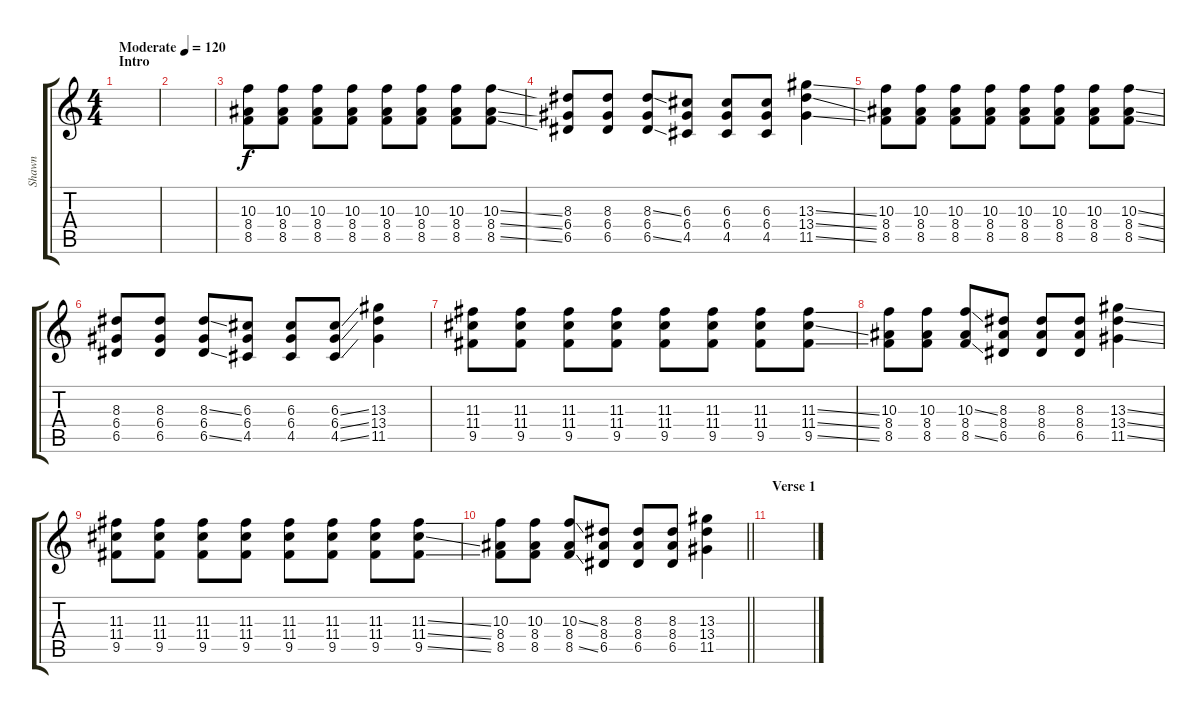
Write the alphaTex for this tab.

\track ("Shawn" "Shawn") {instrument overdrivenguitar}
\staff {score tabs}
\tuning (E4 B3 G3 D3 A2 E2) {hide}
\ts (4 4)
\section ("" "Intro")
\tempo (120 "Moderate")
\clef g2
\ks c
|
|
(10.3 8.4 8.5).8 (10.3 8.4 8.5).8 (10.3 8.4 8.5).8 (10.3 8.4 8.5).8 (10.3 8.4 8.5).8 (10.3 8.4 8.5).8 (10.3 8.4 8.5).8 (10.3{ss} 8.4{ss} 8.5{ss}).8 |
(8.3 6.4 6.5).8 (8.3 6.4 6.5).8 (8.3{ss} 6.4 6.5{ss}).8 (6.3 6.4 4.5).8 (6.3 6.4 4.5).8 (6.3 6.4 4.5).8 (13.3{ss} 13.4{ss} 11.5{ss}).4 |
(10.3 8.4 8.5).8 (10.3 8.4 8.5).8 (10.3 8.4 8.5).8 (10.3 8.4 8.5).8 (10.3 8.4 8.5).8 (10.3 8.4 8.5).8 (10.3 8.4 8.5).8 (10.3{ss} 8.4{ss} 8.5{ss}).8 |
(8.3 6.4 6.5).8 (8.3 6.4 6.5).8 (8.3{ss} 6.4 6.5{ss}).8 (6.3 6.4 4.5).8 (6.3 6.4 4.5).8 (6.3{ss} 6.4{ss} 4.5{ss}).8 (13.3 13.4 11.5).4 |
(11.3 11.4 9.5).8 (11.3 11.4 9.5).8 (11.3 11.4 9.5).8 (11.3 11.4 9.5).8 (11.3 11.4 9.5).8 (11.3 11.4 9.5).8 (11.3 11.4 9.5).8 (11.3{ss} 11.4{ss} 9.5{ss}).8 |
(10.3 8.4 8.5).8 (10.3 8.4 8.5).8 (10.3{ss} 8.4 8.5{ss}).8 (8.3 8.4 6.5).8 (8.3 8.4 6.5).8 (8.3 8.4 6.5).8 (13.3{ss} 13.4{ss} 11.5{ss}).4 |
(11.3 11.4 9.5).8 (11.3 11.4 9.5).8 (11.3 11.4 9.5).8 (11.3 11.4 9.5).8 (11.3 11.4 9.5).8 (11.3 11.4 9.5).8 (11.3 11.4 9.5).8 (11.3{ss} 11.4{ss} 9.5{ss}).8 |
\barLineRight lightlight
(10.3 8.4 8.5).8 (10.3 8.4 8.5).8 (10.3{ss} 8.4 8.5{ss}).8 (8.3 8.4 6.5).8 (8.3 8.4 6.5).8 (8.3 8.4 6.5).8 (13.3 13.4 11.5).4 |
\section ("" "Verse 1")
